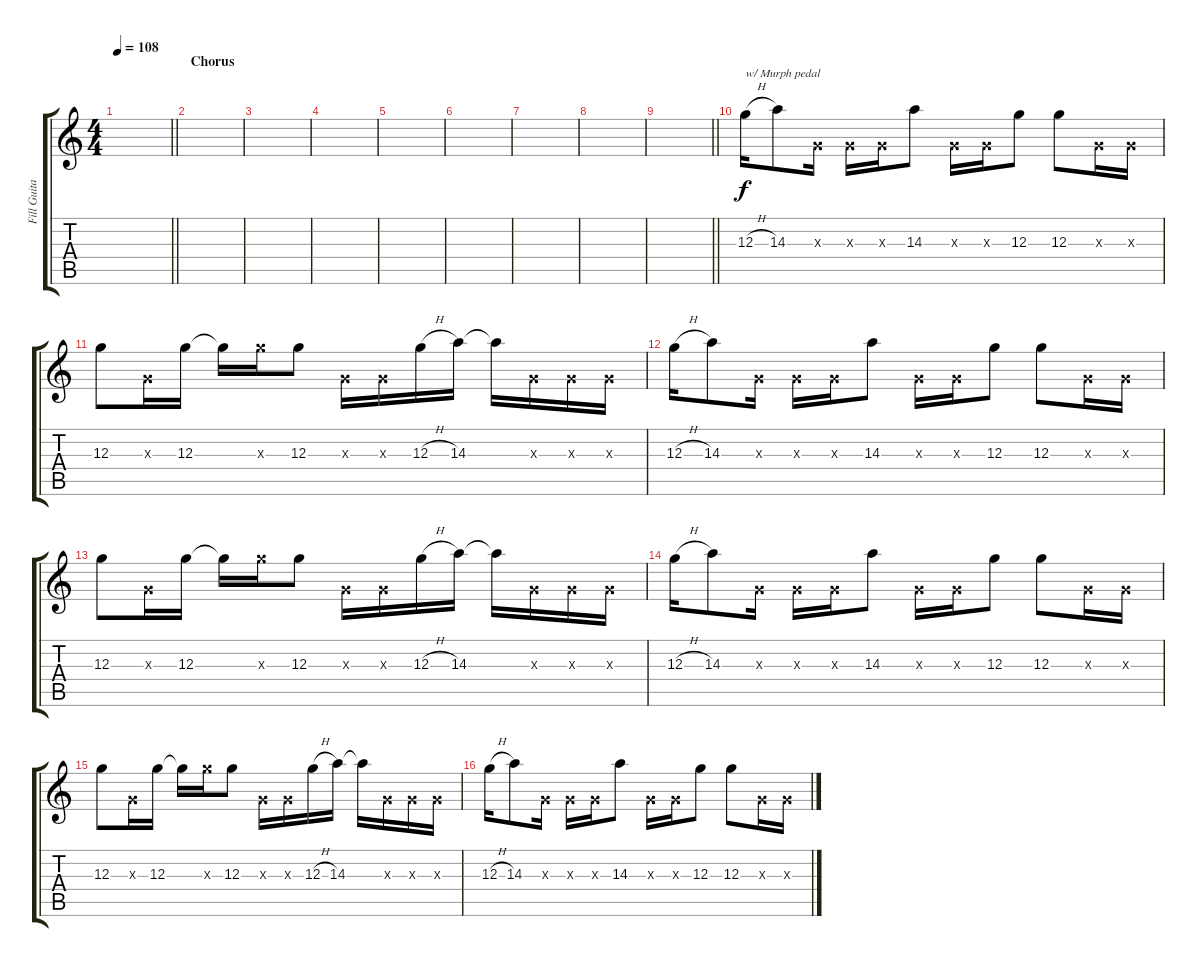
\track ("Fill Guitar (Has solo)" "Fill Guita") {instrument overdrivenguitar}
\staff {score tabs}
\tuning (E4 B3 G3 D3 A2 E2) {hide}
\ts (4 4)
\tempo 108
\clef g2
\barLineRight lightlight
\ks c
|
\section ("" "Chorus")
|
|
|
|
|
|
|
\barLineRight lightlight
|
12.3{h}.16{txt "w/ Murph pedal"} 14.3.8 0.3{x}.16 0.3{x}.16 0.3{x}.16 14.3.8 0.3{x}.16 0.3{x}.16 12.3.8 12.3.8 0.3{x}.16 0.3{x}.16 |
12.3.8 0.3{x}.16 12.3.16 12.3{t}.16 12.3{x}.16 12.3.8 0.3{x}.16 0.3{x}.16 12.3{h}.16 14.3.16 14.3{t}.16 0.3{x}.16 0.3{x}.16 0.3{x}.16 |
12.3{h}.16 14.3.8 0.3{x}.16 0.3{x}.16 0.3{x}.16 14.3.8 0.3{x}.16 0.3{x}.16 12.3.8 12.3.8 0.3{x}.16 0.3{x}.16 |
12.3.8 0.3{x}.16 12.3.16 12.3{t}.16 12.3{x}.16 12.3.8 0.3{x}.16 0.3{x}.16 12.3{h}.16 14.3.16 14.3{t}.16 0.3{x}.16 0.3{x}.16 0.3{x}.16 |
12.3{h}.16 14.3.8 0.3{x}.16 0.3{x}.16 0.3{x}.16 14.3.8 0.3{x}.16 0.3{x}.16 12.3.8 12.3.8 0.3{x}.16 0.3{x}.16 |
12.3.8 0.3{x}.16 12.3.16 12.3{t}.16 12.3{x}.16 12.3.8 0.3{x}.16 0.3{x}.16 12.3{h}.16 14.3.16 14.3{t}.16 0.3{x}.16 0.3{x}.16 0.3{x}.16 |
12.3{h}.16 14.3.8 0.3{x}.16 0.3{x}.16 0.3{x}.16 14.3.8 0.3{x}.16 0.3{x}.16 12.3.8 12.3.8 0.3{x}.16 0.3{x}.16
